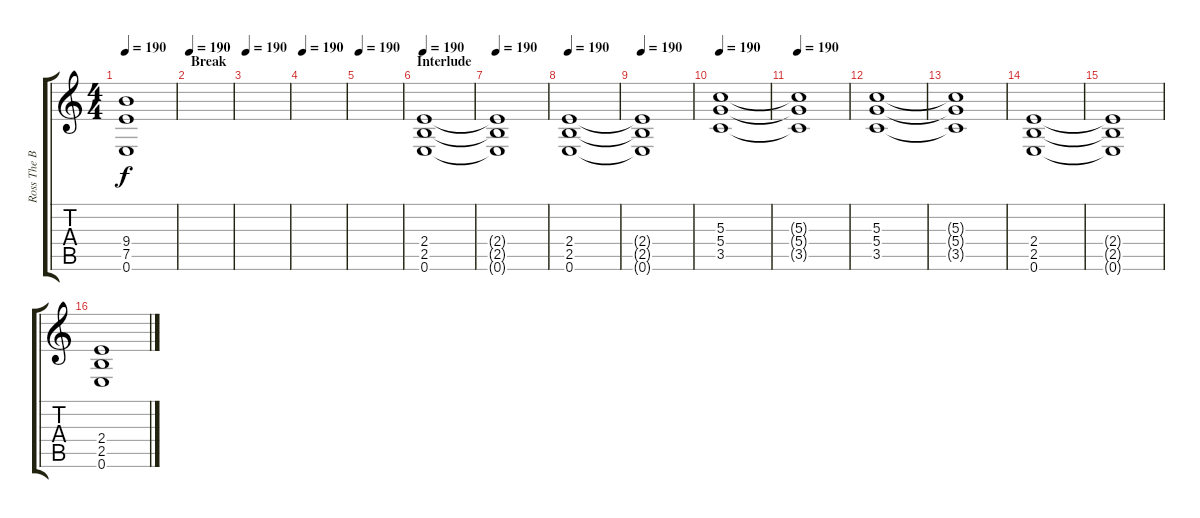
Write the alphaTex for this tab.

\track ("Ross The Boss Intro" "Ross The B") {instrument distortionguitar}
\staff {score tabs}
\tuning (E4 B3 G3 D3 A2 E2) {hide}
\ts (4 4)
\tempo 190
\clef g2
\ks c
(9.4 7.5 0.6).1{dy f} |
\section ("" "Break")
\tempo 190
|
\tempo 190
|
\tempo 190
|
\tempo 190
|
\section ("" "Interlude")
\tempo 190
(2.4 2.5 0.6).1 |
\tempo 190
(2.4{t} 2.5{t} 0.6{t}).1 |
\tempo 190
(2.4 2.5 0.6).1 |
\tempo 190
(2.4{t} 2.5{t} 0.6{t}).1 |
\tempo 190
(5.3 5.4 3.5).1 |
\tempo 190
(5.3{t} 5.4{t} 3.5{t}).1 |
(5.3 5.4 3.5).1 |
(5.3{t} 5.4{t} 3.5{t}).1 |
(2.4 2.5 0.6).1 |
(2.4{t} 2.5{t} 0.6{t}).1 |
(2.4 2.5 0.6).1
